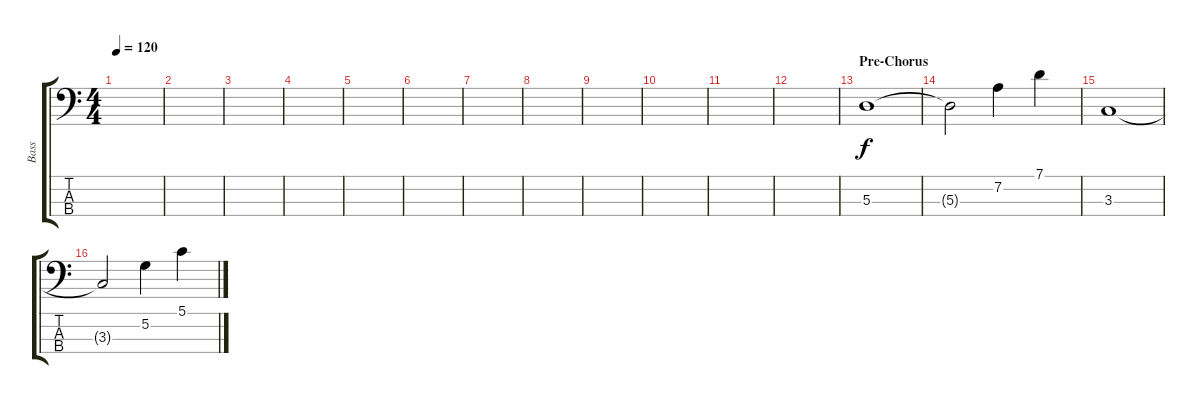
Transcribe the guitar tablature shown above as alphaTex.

\track ("Bass" "Bass") {instrument electricbassfinger}
\staff {score tabs}
\tuning (G2 D2 A1 E1) {hide}
\ts (4 4)
\tempo 120
\clef f4
\ks c
|
|
|
|
|
|
|
|
|
|
|
|
\section ("" "Pre-Chorus")
5.3.1 |
5.3{t}.2 7.2.4 7.1.4 |
3.3.1 |
3.3{t}.2 5.2.4 5.1.4
